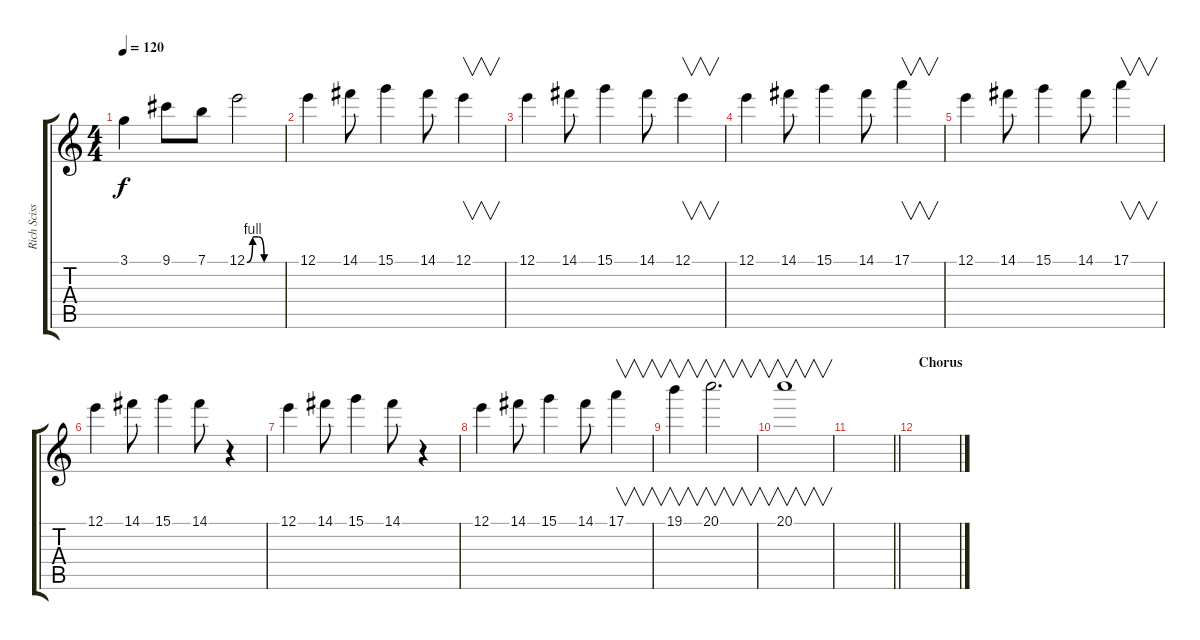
\track ("Rich Scissorhands(2ndGuitar)" "Rich Sciss") {instrument distortionguitar}
\staff {score tabs}
\tuning (E4 B3 G3 D3 A2 E2) {hide}
\ts (4 4)
\tempo 120
\clef g2
\ks c
3.1.4{dy f} 9.1.8 7.1.8 12.1{be (custom 0 0 10 4 20 4 30 0 60 0)}.2 |
12.1.4 14.1.8 15.1.4 14.1.8 12.1.4{v} |
12.1.4 14.1.8 15.1.4 14.1.8 12.1.4{v} |
12.1.4 14.1.8 15.1.4 14.1.8 17.1.4{v} |
12.1.4 14.1.8 15.1.4 14.1.8 17.1.4{v} |
12.1.4 14.1.8 15.1.4 14.1.8 r.4 |
12.1.4 14.1.8 15.1.4 14.1.8 r.4 |
12.1.4 14.1.8 15.1.4 14.1.8 17.1.4{v} |
19.1.4{v} 20.1.2{v d} |
20.1.1{v} |
\barLineRight lightlight
|
\section ("" "Chorus")
